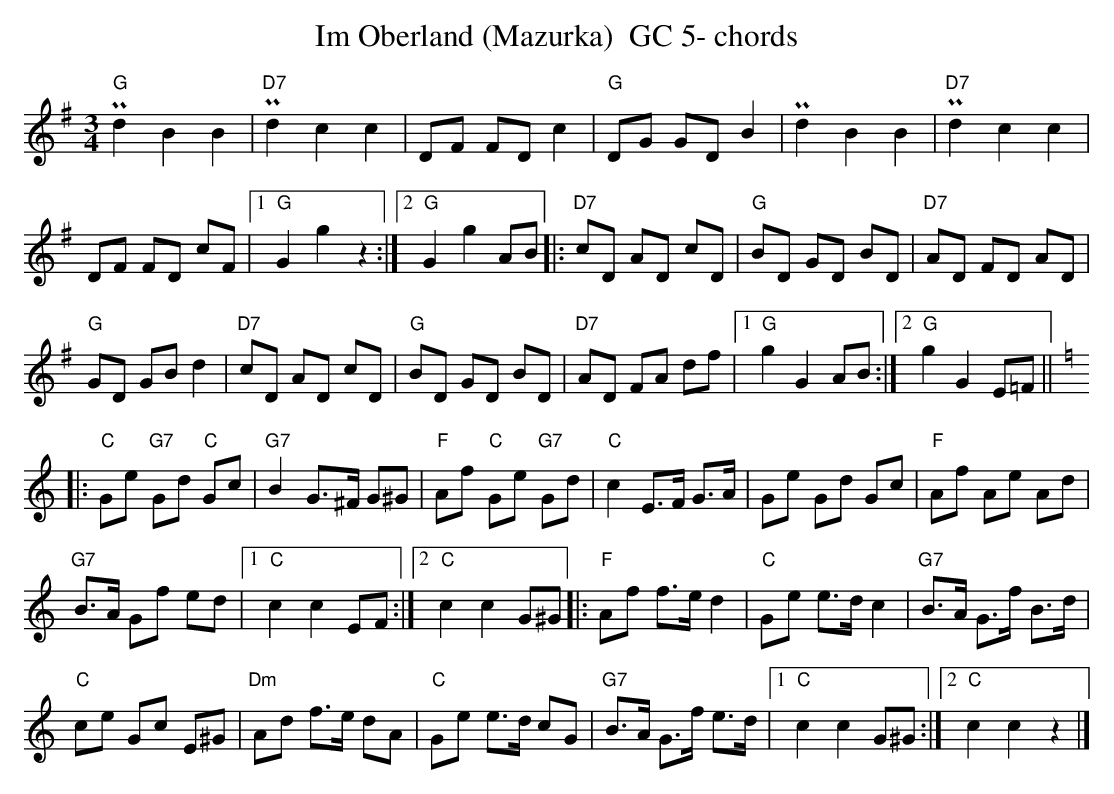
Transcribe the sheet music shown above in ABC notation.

X:1
T:Im Oberland (Mazurka)  GC 5- chords
M:3/4
L:1/8
K:Gmaj%%MIDI gchordon
"G"Pd2B2B2 | "D7"Pd2c2c2 | DF FDc2 | "G"DG GDB2 | Pd2B2B2 | "D7"Pd2c2c2 |
DF FD cF |1 "G"G2g2z2 :|2 "G"G2g2AB |: "D7"cD AD cD | "G"BD GD BD | "D7"AD FD AD |
"G"GD GBd2 | "D7"cD AD cD | "G"BD GD BD | "D7"AD FA df |1 "G"g2G2AB :|2 "G"g2G2E=F || [K:Cmaj]
|: "C"Ge "G7"Gd "C"Gc | "G7"B2G>^F G^G | "F"Af "C"Ge "G7"Gd | "C"c2 E>F G>A | Ge Gd Gc | "F"Af Ae Ad |
"G7"B>A Gf ed |1 "C"c2c2EF :|2 "C"c2c2G^G |: "F"Af f>ed2 | "C"Ge e>dc2 | "G7"B>A G>f B>d |
"C"ce Gc E^G | "Dm"Ad f>e dA | "C"Ge e>d cG | "G7"B>A G>f e>d |1 "C"c2c2G^G :|2 "C"c2c2z2 |]
